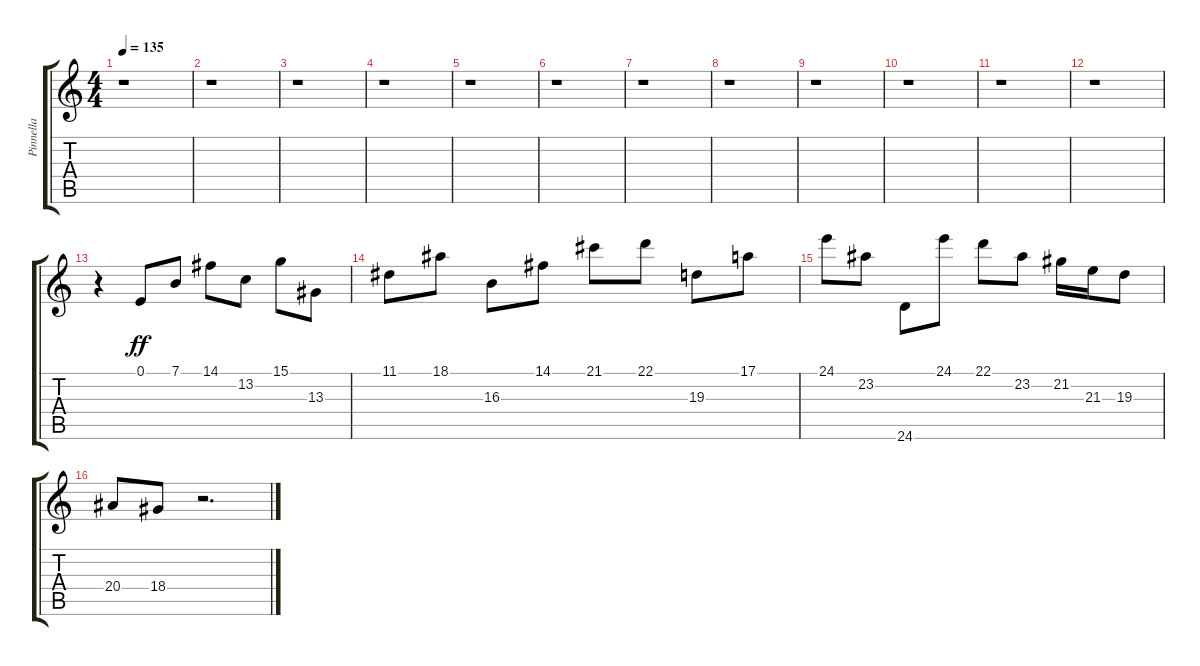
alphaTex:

\track ("Pinnella" "Pinnella") {instrument pad4choir}
\staff {score tabs}
\tuning (E4 B3 G3 D3 A2 D2) {hide}
\ts (4 4)
\tempo 135
\clef g2
\ks c
r.1{dy ff} |
r.1 |
r.1 |
r.1 |
r.1 |
r.1 |
r.1 |
r.1 |
r.1 |
r.1 |
r.1 |
r.1 |
r.4 0.1.8 7.1.8 14.1.8 13.2.8 15.1.8 13.3.8 |
11.1.8 18.1.8 16.3.8 14.1.8 21.1.8 22.1.8 19.3.8 17.1.8 |
24.1.8 23.2.8 24.6.8 24.1.8 22.1.8 23.2.8 21.2.16 21.3.16 19.3.8 |
20.4.8 18.4.8 r.2{d}
